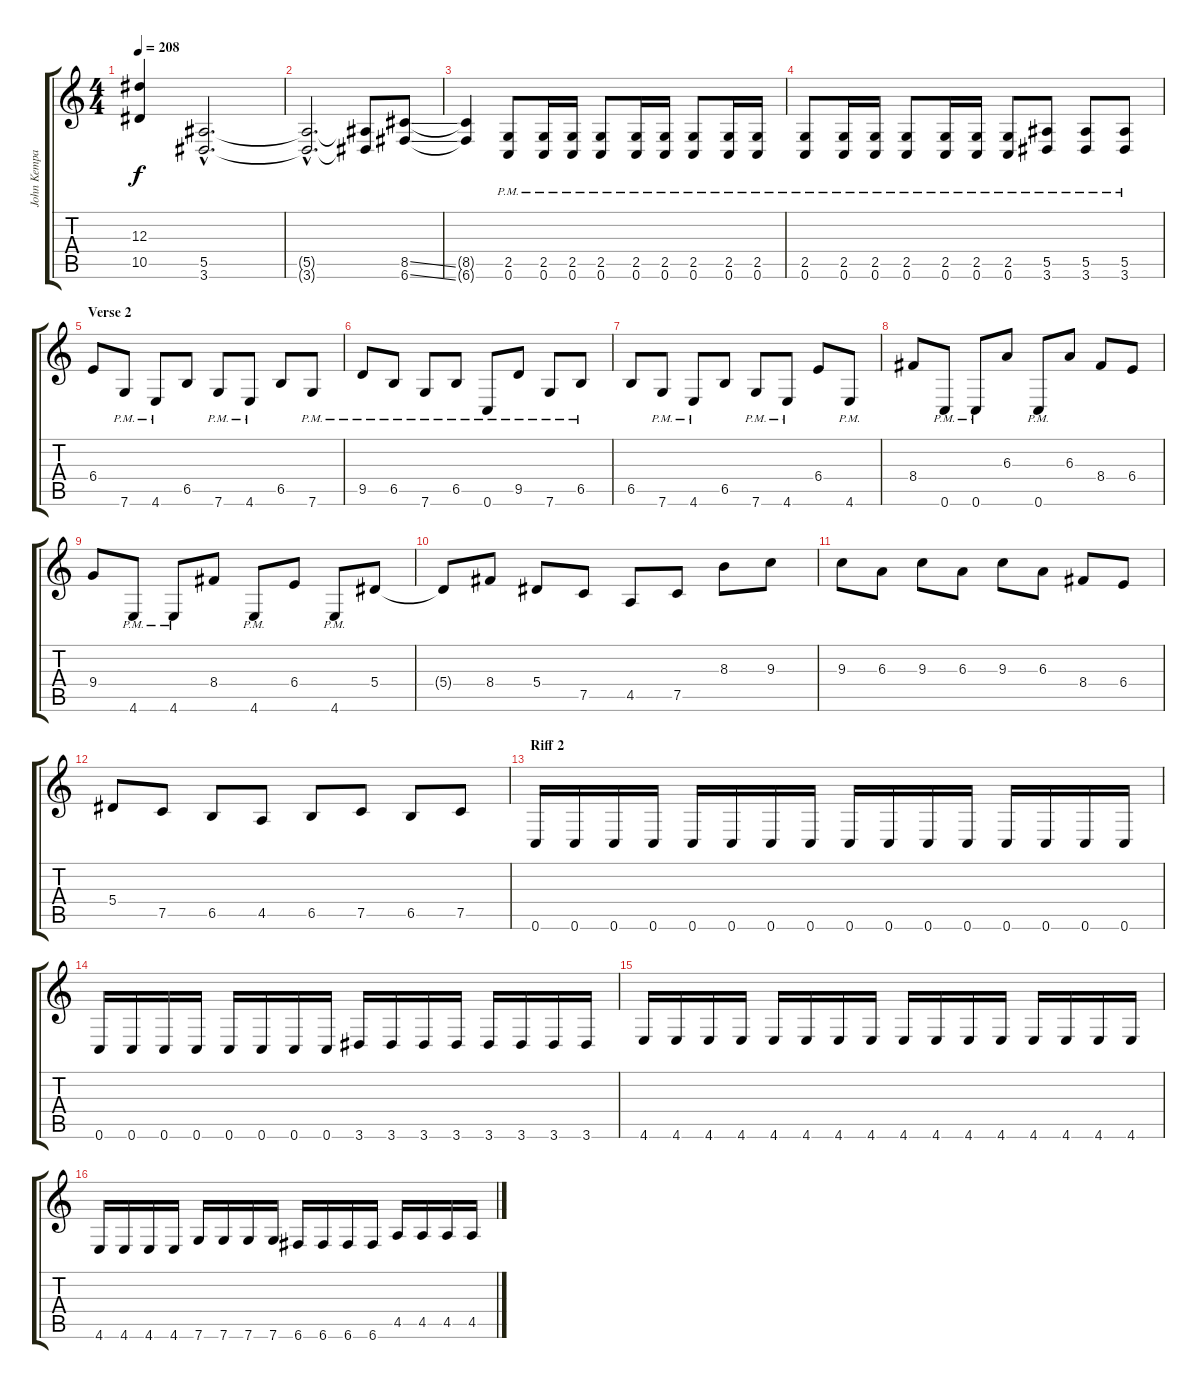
\track ("John Kempainen (Rhythm Guitar)" "John Kempa") {instrument distortionguitar}
\staff {score tabs}
\tuning (C4 G3 Eb3 Bb2 F2 C2) {hide}
\ts (4 4)
\tempo 208
\clef g2
\ks c
(12.3{t} 10.5{t}).4{dy f} (5.5{hac} 3.6{hac}).2{d} |
(5.5{hac t} 3.6{hac t}).2{d} (5.5{t} 3.6{t}).8 (8.5{ss} 6.6{ss}).8 |
(8.5{t} 6.6{t}).4 (2.5{pm} 0.6{pm}).8 (2.5{pm} 0.6{pm}).16 (2.5{pm} 0.6{pm}).16 (2.5{pm} 0.6{pm}).8 (2.5{pm} 0.6{pm}).16 (2.5{pm} 0.6{pm}).16 (2.5{pm} 0.6{pm}).8 (2.5{pm} 0.6{pm}).16 (2.5{pm} 0.6{pm}).16 |
(2.5{pm} 0.6{pm}).8 (2.5{pm} 0.6{pm}).16 (2.5{pm} 0.6{pm}).16 (2.5{pm} 0.6{pm}).8 (2.5{pm} 0.6{pm}).16 (2.5{pm} 0.6{pm}).16 (2.5{pm} 0.6{pm}).8 (5.5{pm} 3.6{pm}).8 (5.5{pm} 3.6{pm}).8 (5.5{pm} 3.6{pm}).8 |
\section ("" "Verse 2")
6.4.8 7.6{pm}.8 4.6{pm}.8 6.5.8 7.6{pm}.8 4.6{pm}.8 6.5.8 7.6{pm}.8 |
9.5{pm}.8 6.5{pm}.8 7.6{pm}.8 6.5{pm}.8 0.6{pm}.8 9.5{pm}.8 7.6{pm}.8 6.5{pm}.8 |
6.5.8 7.6{pm}.8 4.6{pm}.8 6.5.8 7.6{pm}.8 4.6{pm}.8 6.4.8 4.6{pm}.8 |
8.4.8 0.6{pm}.8 0.6{pm}.8 6.3.8 0.6{pm}.8 6.3.8 8.4.8 6.4.8 |
9.4.8 4.6{pm}.8 4.6{pm}.8 8.4.8 4.6{pm}.8 6.4.8 4.6{pm}.8 5.4.8 |
5.4{t}.8 8.4.8 5.4.8 7.5.8 4.5.8 7.5.8 8.3.8 9.3.8 |
9.3.8 6.3.8 9.3.8 6.3.8 9.3.8 6.3.8 8.4.8 6.4.8 |
5.4.8 7.5.8 6.5.8 4.5.8 6.5.8 7.5.8 6.5.8 7.5.8 |
\section ("" "Riff 2")
0.6.16 0.6.16 0.6.16 0.6.16 0.6.16 0.6.16 0.6.16 0.6.16 0.6.16 0.6.16 0.6.16 0.6.16 0.6.16 0.6.16 0.6.16 0.6.16 |
0.6.16 0.6.16 0.6.16 0.6.16 0.6.16 0.6.16 0.6.16 0.6.16 3.6.16 3.6.16 3.6.16 3.6.16 3.6.16 3.6.16 3.6.16 3.6.16 |
4.6.16 4.6.16 4.6.16 4.6.16 4.6.16 4.6.16 4.6.16 4.6.16 4.6.16 4.6.16 4.6.16 4.6.16 4.6.16 4.6.16 4.6.16 4.6.16 |
4.6.16 4.6.16 4.6.16 4.6.16 7.6.16 7.6.16 7.6.16 7.6.16 6.6.16 6.6.16 6.6.16 6.6.16 4.5.16 4.5.16 4.5.16 4.5.16
